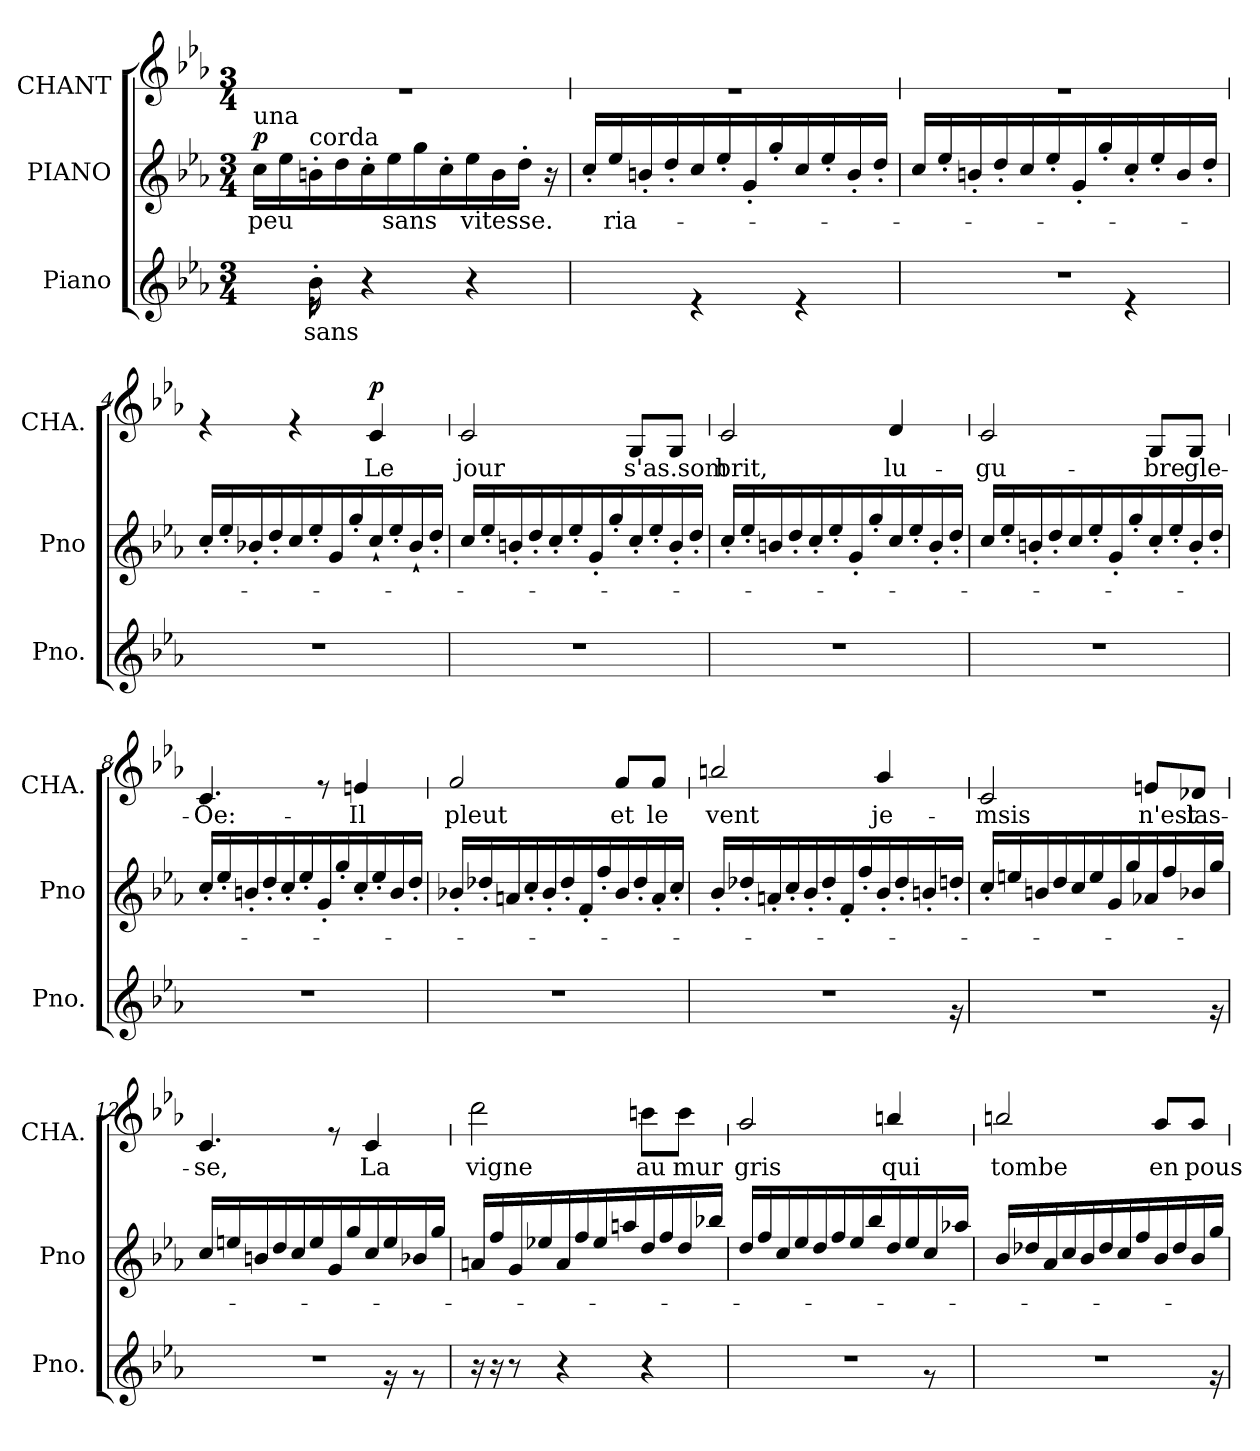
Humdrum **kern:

**kern	**text	**kern	**text	**dynam	**kern	**text	**dynam
*part3	*part3	*part2	*part2	*part2	*part1	*part1	*part1
*staff3	*staff3	*staff2	*staff2	*staff2	*staff1	*staff1	*staff1
*I"Piano	*	*I"PIANO	*	*	*I"CHANT	*	*
*I'Pno.	*	*I'Pno	*	*	*I'CHA.	*	*
*	*	*	*	*	*stria1	*	*
*clefG2	*	*clefG2	*	*	*clefG2	*	*
*k[b-e-a-]	*	*k[b-e-a-]	*	*	*k[b-e-a-]	*	*
*E-:	*	*E-:	*	*	*E-:	*	*
*M3/4	*	*M3/4	*	*	*M3/4	*	*
=1	=1	=1	=1	=1	=1	=1	=1
*^	*	*	*	*	*	*	*
!	!	!	!LO:TX:t=una	!	!	!	!	!
8ryy	8ryy	.	16cc/LL	peu	p	2.r	.	.
.	.	.	16ee-\	.	.	.	.	.
!	!	!	!LO:TX:t=corda	!	!	!	!	!
16b-'\	8r	sans	16bn'/	.	.	.	.	.
16ryy	.	.	16dd\	.	.	.	.	.
4ryy	4r	.	16cc'/	.	.	.	.	.
.	.	.	16ee-\	sans	.	.	.	.
.	.	.	16gg\	.	.	.	.	.
.	.	.	16cc'/	.	.	.	.	.
4ryy	4r	.	16ee-\	vitesse.	.	.	.	.
.	.	.	16b/	.	.	.	.	.
.	.	.	16dd'\JJ	.	.	.	.	.
.	.	.	16r	.	.	.	.	.
=2	=2	=2	=2	=2	=2	=2	=2	=2
2.ryy	16ryy	.	16cc'/LL	.	.	2.r	.	.
.	8ryy	.	16ee-\	ria--	.	.	.	.
.	.	.	16bn'/	.	.	.	.	.
.	16ryy	.	16dd'\	.	.	.	.	.
.	4r	.	16cc/	.	.	.	.	.
.	.	.	16ee-'\	.	.	.	.	.
.	.	.	16g'/	.	.	.	.	.
.	.	.	16gg'\	.	.	.	.	.
.	4r	.	16cc/	.	.	.	.	.
.	.	.	16ee-'\	.	.	.	.	.
.	.	.	16b'/	.	.	.	.	.
.	.	.	16dd'\JJ	.	.	.	.	.
=3	=3	=3	=3	=3	=3	=3	=3	=3
2.r	16ryy	.	16cc/LL	.	.	2.r	.	.
.	16ryy	.	16ee-'\	.	.	.	.	.
.	16ryy	.	16bn'/	.	.	.	.	.
.	8ryy	.	16dd'\	.	.	.	.	.
.	.	.	16cc/	.	.	.	.	.
.	8ryy	.	16ee-'\	.	.	.	.	.
.	.	.	16g'/	.	.	.	.	.
.	16ryy	.	16gg'\	.	.	.	.	.
.	4r	.	16cc'/	.	.	.	.	.
.	.	.	16ee-'\	.	.	.	.	.
.	.	.	16b/	.	.	.	.	.
.	.	.	16dd'\JJ	.	.	.	.	.
*v	*v	*	*	*	*	*	*	*
!!LO:LB:g=z
=4	=4	=4	=4	=4	=4	=4	=4
2.r	.	16cc'/LL	.	.	4r	.	.
.	.	16ee-'\	.	.	.	.	.
.	.	16b-X'/	.	.	.	.	.
.	.	16dd'\	.	.	.	.	.
.	.	16cc/	.	.	4r	.	.
.	.	16ee-'\	.	.	.	.	.
.	.	16g/	.	.	.	.	.
.	.	16gg'\	.	.	.	.	.
.	.	16cc`/	.	.	4c/	Le	p
.	.	16ee-'\	.	.	.	.	.
.	.	16b-`/	.	.	.	.	.
.	.	16dd'\JJ	.	.	.	.	.
=5	=5	=5	=5	=5	=5	=5	=5
2.r	.	16cc/LL	.	.	2c/	jour	.
.	.	16ee-'\	.	.	.	.	.
.	.	16bn'/	.	.	.	.	.
.	.	16dd'\	.	.	.	.	.
.	.	16cc'/	.	.	.	.	.
.	.	16ee-'\	.	.	.	.	.
.	.	16g'/	.	.	.	.	.
.	.	16gg'\	.	.	.	.	.
.	.	16cc'/	.	.	8G/L	s'as.som	.
.	.	16ee-'\	.	.	.	.	.
.	.	16b'/	.	.	8G/J	.	.
.	.	16dd'\JJ	.	.	.	.	.
=6	=6	=6	=6	=6	=6	=6	=6
2.r	.	16cc'/LL	.	.	2c/	brit,	.
.	.	16ee-'\	.	.	.	.	.
.	.	16bn/	.	.	.	.	.
.	.	16dd'\	.	.	.	.	.
.	.	16cc'/	.	.	.	.	.
.	.	16ee-'\	.	.	.	.	.
.	.	16g'/	.	.	.	.	.
.	.	16gg'\	.	.	.	.	.
.	.	16cc/	.	.	4d/	lu-	.
.	.	16ee-'\	.	.	.	.	.
.	.	16b'/	.	.	.	.	.
.	.	16dd'\JJ	.	.	.	.	.
!!LO:LB:g=z
=7	=7	=7	=7	=7	=7	=7	=7
2.r	.	16cc/LL	.	.	2c/	gu-	.
.	.	16ee-'\	.	.	.	.	.
.	.	16bn'/	.	.	.	.	.
.	.	16dd'\	.	.	.	.	.
.	.	16cc/	.	.	.	.	.
.	.	16ee-'\	.	.	.	.	.
.	.	16g'/	.	.	.	.	.
.	.	16gg'\	.	.	.	.	.
.	.	16cc'/	.	.	8G/L	bre	.
.	.	16ee-'\	.	.	.	.	.
.	.	16b'/	.	.	8G/J	gle-	.
.	.	16dd'\JJ	.	.	.	.	.
=8	=8	=8	=8	=8	=8	=8	=8
2.r	.	16cc'/LL	.	.	4.c/	Oe:-	.
.	.	16ee-'\	.	.	.	.	.
.	.	16bn'/	.	.	.	.	.
.	.	16dd'\	.	.	.	.	.
.	.	16cc'/	.	.	.	.	.
.	.	16ee-'\	.	.	.	.	.
.	.	16g'/	.	.	8r	.	.
.	.	16gg'\	.	.	.	.	.
.	.	16cc'/	.	.	4e/	Il	.
.	.	16ee-'\	.	.	.	.	.
.	.	16b/	.	.	.	.	.
.	.	16dd'\JJ	.	.	.	.	.
=9	=9	=9	=9	=9	=9	=9	=9
2.r	.	16b-X'/LL	.	.	2f/	pleut	.
.	.	16dd-X'\	.	.	.	.	.
.	.	16an/	.	.	.	.	.
.	.	16cc'\	.	.	.	.	.
.	.	16b-'/	.	.	.	.	.
.	.	16dd-'\	.	.	.	.	.
.	.	16f'/	.	.	.	.	.
.	.	16ff'\	.	.	.	.	.
.	.	16b-/	.	.	8f/L	et	.
.	.	16dd-'\	.	.	.	.	.
.	.	16a'/	.	.	8f/J	le	.
.	.	16cc'\JJ	.	.	.	.	.
!!LO:PB:g=z
=10	=10	=10	=10	=10	=10	=10	=10
*^	*	*	*	*	*	*	*
2.r	16ryy	.	16b-'/LL	.	.	2a/	vent	.
.	8ryy	.	16dd-X'\	.	.	.	.	.
.	.	.	16an'/	.	.	.	.	.
.	8ryy	.	16cc'\	.	.	.	.	.
.	.	.	16b-'/	.	.	.	.	.
.	8ryy	.	16dd-'\	.	.	.	.	.
.	.	.	16f'/	.	.	.	.	.
.	8ryy	.	16ff'\	.	.	.	.	.
.	.	.	16b-'/	.	.	4g/	je-	.
.	8ryy	.	16dd-'\	.	.	.	.	.
.	.	.	16bn'/	.	.	.	.	.
.	16r	.	16ddn'\JJ	.	.	.	.	.
=11	=11	=11	=11	=11	=11	=11	=11	=11
2.r	16ryy	.	16cc'/LL	.	.	2c/	msis	.
.	8ryy	.	16een\	.	.	.	.	.
.	.	.	16bn/	.	.	.	.	.
.	8ryy	.	16dd\	.	.	.	.	.
.	.	.	16cc/	.	.	.	.	.
.	8ryy	.	16ee\	.	.	.	.	.
.	.	.	16g/	.	.	.	.	.
.	8ryy	.	16gg\	.	.	.	.	.
.	.	.	16a-X/	.	.	8e/L	n'est	.
.	8ryy	.	16ff\	.	.	.	.	.
.	.	.	16b-X/	.	.	8d-X/J	las-	.
.	16r	.	16gg\JJ	.	.	.	.	.
=12	=12	=12	=12	=12	=12	=12	=12	=12
2.r	16ryy	.	16cc/LL	.	.	4.c/	se,	.
.	16ryy	.	16een\	.	.	.	.	.
.	16ryy	.	16bn/	.	.	.	.	.
.	8ryy	.	16dd\	.	.	.	.	.
.	.	.	16cc/	.	.	.	.	.
.	8ryy	.	16ee\	.	.	.	.	.
.	.	.	16g/	.	.	8r	.	.
.	8ryy	.	16gg\	.	.	.	.	.
.	.	.	16cc/	.	.	4c/	La	.
.	16r	.	16ee\	.	.	.	.	.
.	8r	.	16b-X/	.	.	.	.	.
.	.	.	16gg\JJ	.	.	.	.	.
*v	*v	*	*	*	*	*	*	*
!!LO:LB:g=z
=13	=13	=13	=13	=13	=13	=13	=13
16r	.	16an/LL	.	.	2cc\	vigne	.
16r	.	16ff\	.	.	.	.	.
8r	.	16g/	.	.	.	.	.
.	.	16ee-X\	.	.	.	.	.
4r	.	16a/	.	.	.	.	.
.	.	16ff\	.	.	.	.	.
.	.	16ee-/	.	.	.	.	.
.	.	16aan\	.	.	.	.	.
4r	.	16dd/	.	.	8b\L	au	.
.	.	16ff\	.	.	.	.	.
.	.	16dd/	.	.	8b\J	mur	.
.	.	16bb-X\JJ	.	.	.	.	.
=14	=14	=14	=14	=14	=14	=14	=14
*^	*	*	*	*	*	*	*
2.r	16ryy	.	16dd/LL	.	.	2g/	gris	.
.	8ryy	.	16ff\	.	.	.	.	.
.	.	.	16cc/	.	.	.	.	.
.	8ryy	.	16ee-\	.	.	.	.	.
.	.	.	16dd/	.	.	.	.	.
.	8ryy	.	16ff\	.	.	.	.	.
.	.	.	16ee-/	.	.	.	.	.
.	8ryy	.	16bb-\	.	.	.	.	.
.	.	.	16dd/	.	.	4a/	qui	.
.	16ryy	.	16ee-\	.	.	.	.	.
.	8r	.	16cc/	.	.	.	.	.
.	.	.	16aa-X\JJ	.	.	.	.	.
=15	=15	=15	=15	=15	=15	=15	=15	=15
2.r	16ryy	.	16b-/LL	.	.	2a/	tombe	.
.	8ryy	.	16dd-X\	.	.	.	.	.
.	.	.	16a-/	.	.	.	.	.
.	8ryy	.	16cc\	.	.	.	.	.
.	.	.	16b-/	.	.	.	.	.
.	8ryy	.	16dd-\	.	.	.	.	.
.	.	.	16cc/	.	.	.	.	.
.	8ryy	.	16ff\	.	.	.	.	.
.	.	.	16b-/	.	.	8g/L	en	.
.	8ryy	.	16dd-\	.	.	.	.	.
.	.	.	16b-/	.	.	8g/J	pous-	.
.	16r	.	16gg\JJ	.	.	.	.	.
*v	*v	*	*	*	*	*	*	*
=	=	=	=	=	=	=	=
*-	*-	*-	*-	*-	*-	*-	*-
